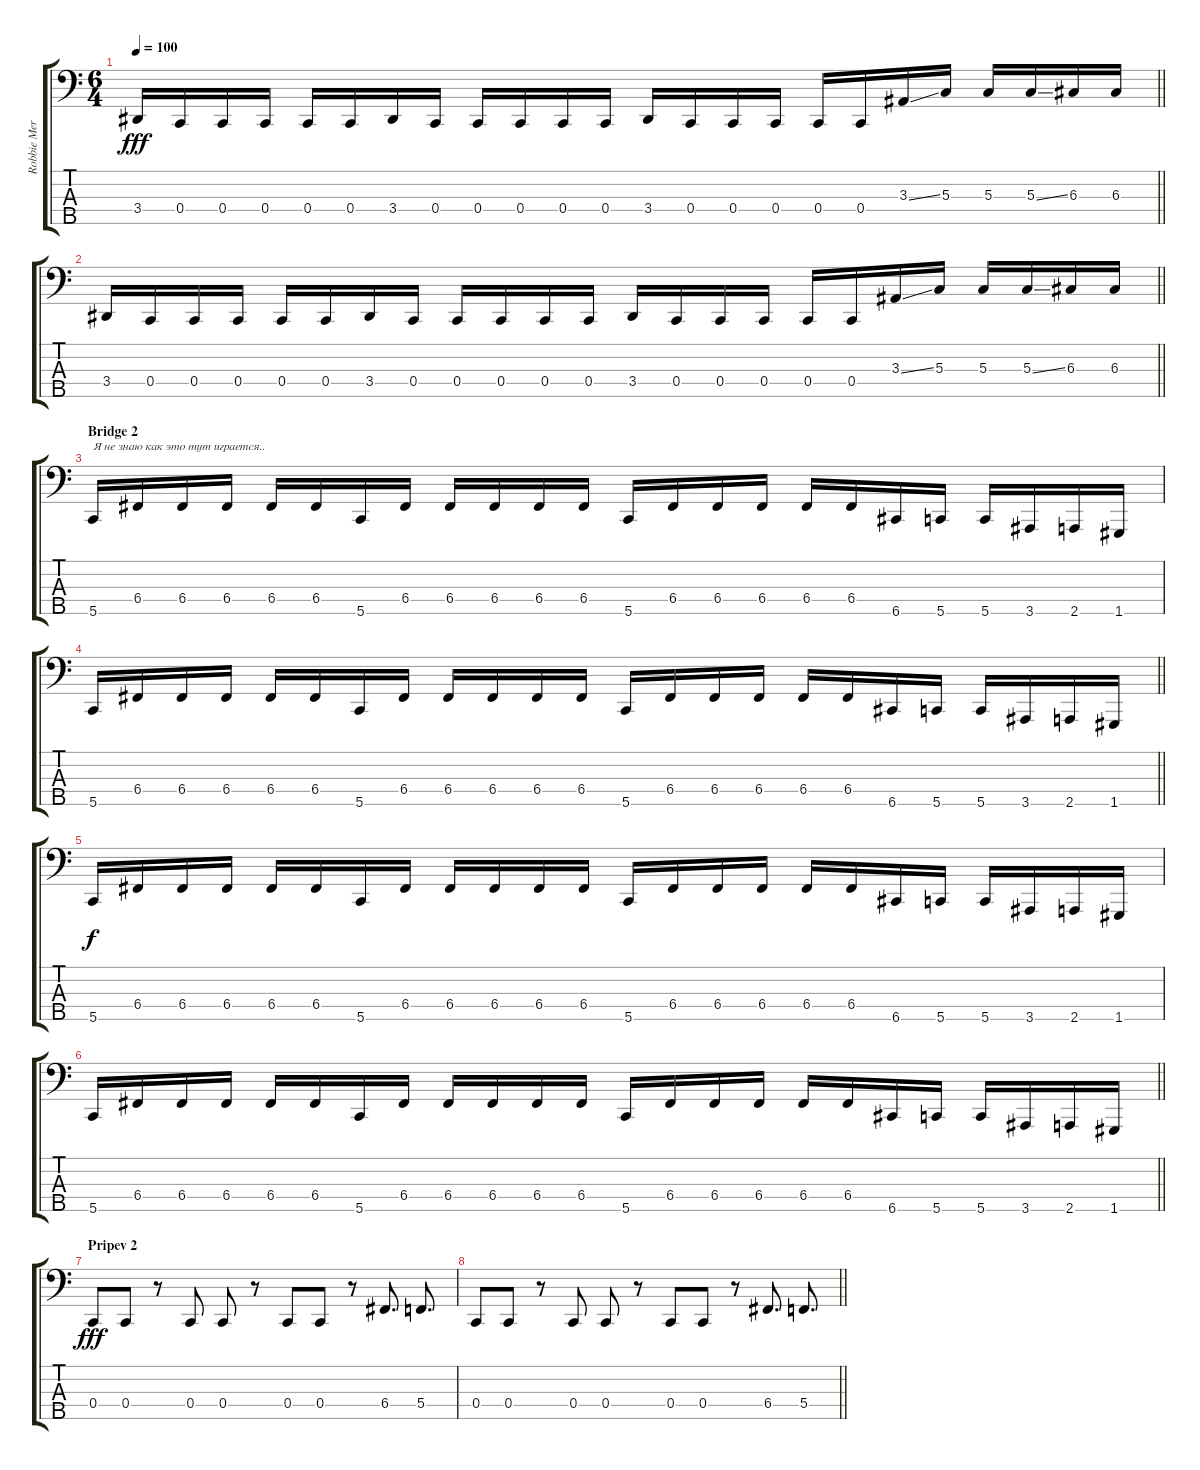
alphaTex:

\track ("Robbie Merril" "Robbie Mer") {instrument electricbassfinger}
\staff {score tabs}
\tuning (F2 C2 G1 C1 G0) {hide}
\ts (6 4)
\tempo 100
\clef f4
\barLineRight lightlight
\ks c
3.4.16{dy fff} 0.4.16 0.4.16 0.4.16 0.4.16 0.4.16 3.4.16 0.4.16 0.4.16 0.4.16 0.4.16 0.4.16 3.4.16 0.4.16 0.4.16 0.4.16 0.4.16 0.4.16 3.3{ss}.16 5.3.16 5.3.16 5.3{ss}.16 6.3.16 6.3.16 |
\barLineRight lightlight
3.4.16 0.4.16 0.4.16 0.4.16 0.4.16 0.4.16 3.4.16 0.4.16 0.4.16 0.4.16 0.4.16 0.4.16 3.4.16 0.4.16 0.4.16 0.4.16 0.4.16 0.4.16 3.3{ss}.16 5.3.16 5.3.16 5.3{ss}.16 6.3.16 6.3.16 |
\section ("" "Bridge 2")
5.5.16{txt "Я не знаю как это тут играется.."} 6.4.16 6.4.16 6.4.16 6.4.16 6.4.16 5.5.16 6.4.16 6.4.16 6.4.16 6.4.16 6.4.16 5.5.16 6.4.16 6.4.16 6.4.16 6.4.16 6.4.16 6.5.16 5.5.16 5.5.16 3.5.16 2.5.16 1.5.16 |
\barLineRight lightlight
5.5.16 6.4.16 6.4.16 6.4.16 6.4.16 6.4.16 5.5.16 6.4.16 6.4.16 6.4.16 6.4.16 6.4.16 5.5.16 6.4.16 6.4.16 6.4.16 6.4.16 6.4.16 6.5.16 5.5.16 5.5.16 3.5.16 2.5.16 1.5.16 |
5.5.16{dy f} 6.4.16 6.4.16 6.4.16 6.4.16 6.4.16 5.5.16 6.4.16 6.4.16 6.4.16 6.4.16 6.4.16 5.5.16 6.4.16 6.4.16 6.4.16 6.4.16 6.4.16 6.5.16 5.5.16 5.5.16 3.5.16 2.5.16 1.5.16 |
\barLineRight lightlight
5.5.16 6.4.16 6.4.16 6.4.16 6.4.16 6.4.16 5.5.16 6.4.16 6.4.16 6.4.16 6.4.16 6.4.16 5.5.16 6.4.16 6.4.16 6.4.16 6.4.16 6.4.16 6.5.16 5.5.16 5.5.16 3.5.16 2.5.16 1.5.16 |
\section ("" "Pripev 2")
0.4.8{dy fff} 0.4.8 r.8 0.4.8 0.4.8 r.8 0.4.8 0.4.8 r.8 6.4.8{d} 5.4.8{d} |
\barLineRight lightlight
0.4.8 0.4.8 r.8 0.4.8 0.4.8 r.8 0.4.8 0.4.8 r.8 6.4.8{d} 5.4.8{d}
